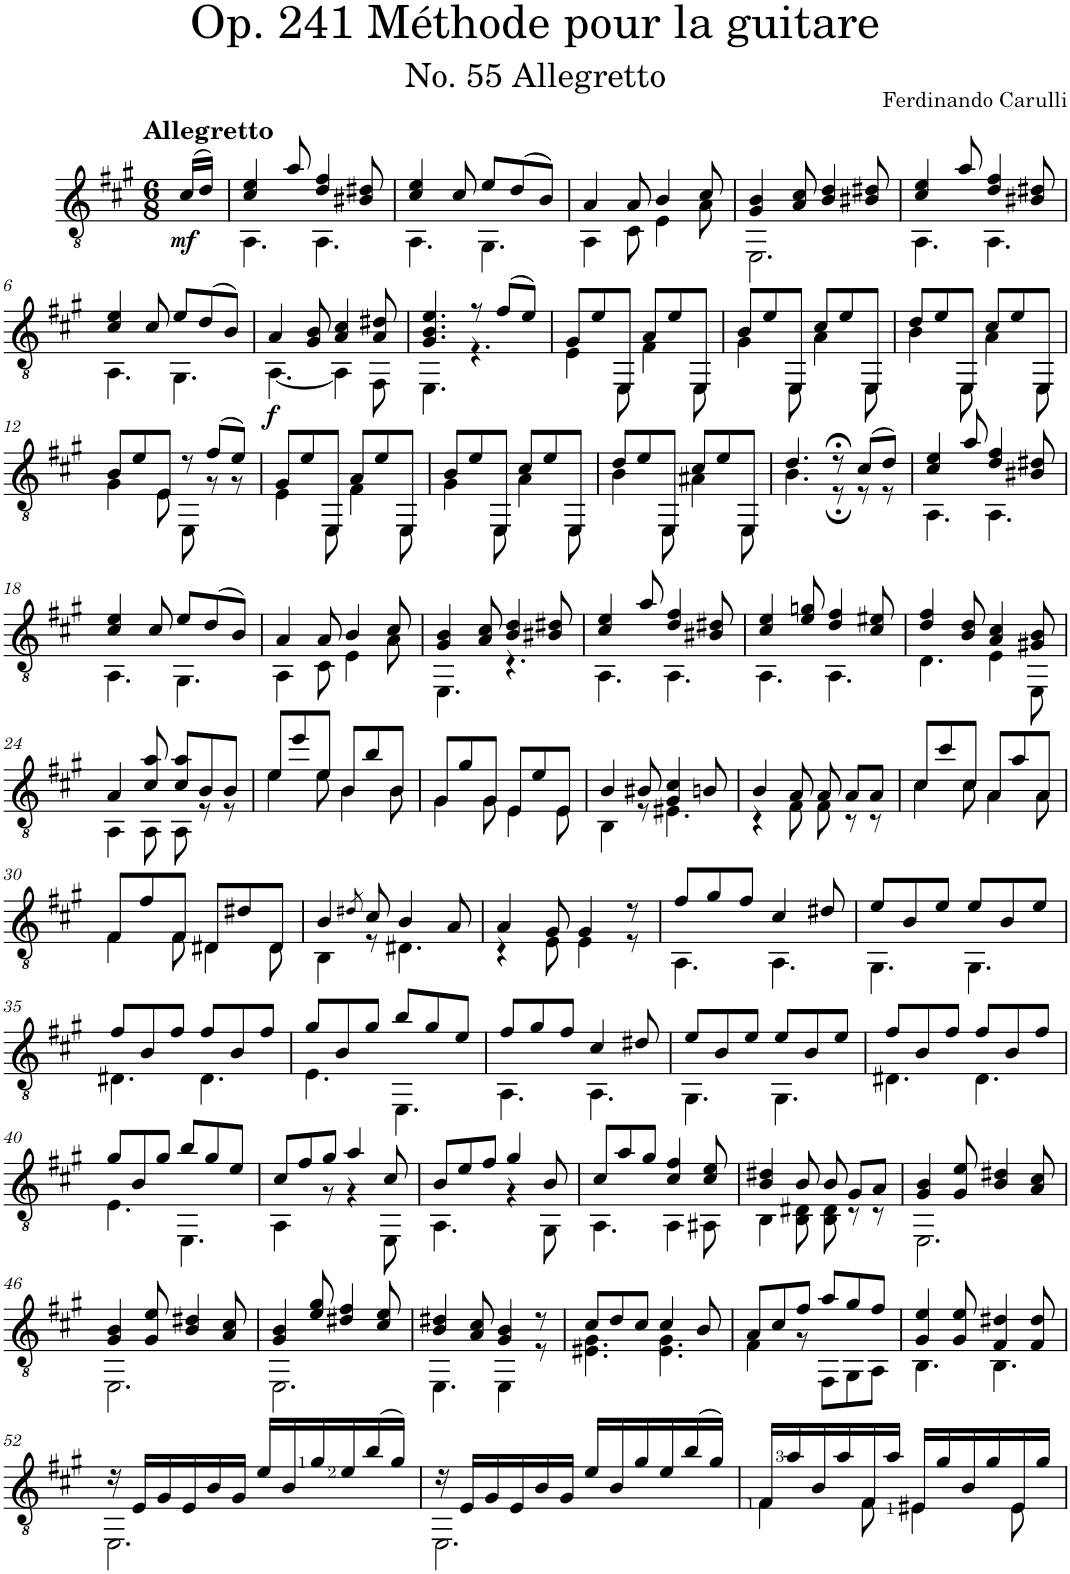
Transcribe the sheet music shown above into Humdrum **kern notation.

**kern	**dynam
*part1	*part1
*staff1	*staff1
*I"Classical Guitar	*
*I'Guit.	*
*clefGv2	*
*k[f#c#g#]	*
*A:	*
*M6/8	*
=	=
!LO:TX:a:B:t=Allegretto	!
!	!LO:DY:b
(>16c#/LL	mf
16d/JJ)	.
=1	=1
*^	*
4c#/ 4e/	4.AA\	.
8a/	.	.
4d/ 4f#/	4.AA\	.
8B#X/ 8d#X/	.	.
=2	=2	=2
4c#/ 4e/	4.AA\	.
8c#/	.	.
8e/L	4.GG#\	.
(>8d/	.	.
8B/J)	.	.
=3	=3	=3
4A/	4AA\	.
8A/	8C#\	.
4B/	4E\	.
8c#/	8A\	.
=4	=4	=4
4G#/ 4B/	2.EE\	.
8A/ 8c#/	.	.
4B/ 4d/	.	.
8B#X/ 8d#X/	.	.
=5	=5	=5
4c#/ 4e/	4.AA\	.
8a/	.	.
4d/ 4f#/	4.AA\	.
8B#X/ 8d#X/	.	.
!!LO:LB:g=z	!!
=6	=6	=6
4c#/ 4e/	4.AA\	.
8c#/	.	.
8e/L	4.GG#\	.
(>8d/	.	.
8B/J)	.	.
=7	=7	=7
!	!	!LO:DY:b
4A/	[<4.AA\	f
8G#/ 8B/	.	.
4A/ 4c#/	4AA\]	.
8A/ 8d#X/	8FF#\	.
=8	=8	=8
4.G#/ 4.B/ 4.e/	4.EE\	.
8r	4.r	.
(>8f#/L	.	.
8e/J)	.	.
=9	=9	=9
8G#/L	4E\	.
8e/	.	.
8EE/J	8EE\	.
8A/L	4F#\	.
8e/	.	.
8EE/J	8EE\	.
=10	=10	=10
8B/L	4G#\	.
8e/	.	.
8EE/J	8EE\	.
8c#/L	4A\	.
8e/	.	.
8EE/J	8EE\	.
=11	=11	=11
8d/L	4B\	.
8e/	.	.
8EE/J	8EE\	.
8c#/L	4A\	.
8e/	.	.
8EE/J	8EE\	.
!!LO:LB:g=z	!!
=12	=12	=12
8B/L	4G#\	.
8e/	.	.
8E/J	8E\	.
8r	8EE\	.
(>8f#/L	8r	.
8e/J)	8r	.
=13	=13	=13
8G#/L	4E\	.
8e/	.	.
8EE/J	8EE\	.
8A/L	4F#\	.
8e/	.	.
8EE/J	8EE\	.
=14	=14	=14
8B/L	4G#\	.
8e/	.	.
8EE/J	8EE\	.
8c#/L	4A\	.
8e/	.	.
8EE/J	8EE\	.
=15	=15	=15
8d/L	4B\	.
8e/	.	.
8EE/J	8EE\	.
8c#/L	4A#X\	.
8e/	.	.
8EE/J	8EE\	.
=16	=16	=16
4.d/	4.B\	.
8r;<	8r;	.
(>8c#/L	8r	.
8d/J)	8r	.
=17	=17	=17
4c#/ 4e/	4.AA\	.
8a/	.	.
4d/ 4f#/	4.AA\	.
8B#X/ 8d#X/	.	.
!!LO:LB:g=z	!!
=18	=18	=18
4c#/ 4e/	4.AA\	.
8c#/	.	.
8e/L	4.GG#\	.
(>8d/	.	.
8B/J)	.	.
=19	=19	=19
4A/	4AA\	.
8A/	8C#\	.
4B/	4E\	.
8c#/	8A\	.
=20	=20	=20
4G#/ 4B/	4.EE\	.
8A/ 8c#/	.	.
4B/ 4d/	4.r	.
8B#X/ 8d#X/	.	.
=21	=21	=21
4c#/ 4e/	4.AA\	.
8a/	.	.
4d/ 4f#/	4.AA\	.
8B#X/ 8d#X/	.	.
=22	=22	=22
4c#/ 4e/	4.AA\	.
8e/ 8gn/	.	.
4d/ 4f#/	4.AA\	.
8c#/ 8e#X/	.	.
=23	=23	=23
4d/ 4f#/	4.D\	.
8B/ 8d/	.	.
4A/ 4c#/	4E\	.
8G#X/ 8B/	8EE\	.
!!LO:LB:g=z	!!
=24	=24	=24
4A/	4AA\	.
8c#/ 8a/	8AA\	.
8c#/ 8a/L	8AA\	.
8B/	8r	.
8B/J	8r	.
=25	=25	=25
8e/L	4e\	.
8ee/	.	.
8e/J	8e\	.
8B/L	4B\	.
8b/	.	.
8B/J	8B\	.
=26	=26	=26
8G#/L	4G#\	.
8g#/	.	.
8G#/J	8G#\	.
8E/L	4E\	.
8e/	.	.
8E/J	8E\	.
=27	=27	=27
4B/	4BB\	.
8B#X/	8r	.
4G#/ 4c#/	4.E#X\	.
8Bn/	.	.
=28	=28	=28
4B/	4r	.
8A/	8F#\	.
8A/	8F#\	.
8A/L	8r	.
8A/J	8r	.
=29	=29	=29
8c#/L	4c#\	.
8cc#/	.	.
8c#/J	8c#\	.
8A/L	4A\	.
8a/	.	.
8A/J	8A\	.
!!LO:LB:g=z	!!
=30	=30	=30
8F#/L	4F#\	.
8f#/	.	.
8F#/J	8F#\	.
8D#X/L	4D#\	.
8d#X/	.	.
8D#/J	8D#\	.
=31	=31	=31
4B/	4BB\	.
8qd#X/	.	.
8c#/	8r	.
4B/	4.D#X\	.
8A/	.	.
=32	=32	=32
4A/	4r	.
8G#/	8E\	.
4G#/	4E\	.
8r	8r	.
=33	=33	=33
8f#/L	4.AA\	.
8g#/	.	.
8f#/J	.	.
4c#/	4.AA\	.
8d#X/	.	.
=34	=34	=34
8e/L	4.GG#\	.
8B/	.	.
8e/J	.	.
8e/L	4.GG#\	.
8B/	.	.
8e/J	.	.
!!LO:LB:g=z	!!
=35	=35	=35
8f#/L	4.D#X\	.
8B/	.	.
8f#/J	.	.
8f#/L	4.D#\	.
8B/	.	.
8f#/J	.	.
=36	=36	=36
8g#/L	4.E\	.
8B/	.	.
8g#/J	.	.
8b/L	4.EE\	.
8g#/	.	.
8e/J	.	.
=37	=37	=37
8f#/L	4.AA\	.
8g#/	.	.
8f#/J	.	.
4c#/	4.AA\	.
8d#X/	.	.
=38	=38	=38
8e/L	4.GG#\	.
8B/	.	.
8e/J	.	.
8e/L	4.GG#\	.
8B/	.	.
8e/J	.	.
=39	=39	=39
8f#/L	4.D#X\	.
8B/	.	.
8f#/J	.	.
8f#/L	4.D#\	.
8B/	.	.
8f#/J	.	.
!!LO:LB:g=z	!!
=40	=40	=40
8g#/L	4.E\	.
8B/	.	.
8g#/J	.	.
8b/L	4.EE\	.
8g#/	.	.
8e/J	.	.
=41	=41	=41
8c#/L	4AA\	.
8f#/	.	.
8g#/J	8r	.
4a/	4r	.
8c#/	8EE\	.
=42	=42	=42
8B/L	4.AA\	.
8e/	.	.
8f#/J	.	.
4g#/	4r	.
8B/	8GG#\	.
=43	=43	=43
8c#/L	4.AA\	.
8a/	.	.
8g#/J	.	.
4c#/ 4f#/	4AA\	.
8c#/ 8e/	8AA#X\	.
=44	=44	=44
4B/ 4d#X/	4BB\	.
8B/	8BB\ 8D#X\	.
8B/	8BB\ 8D#\	.
8G#/L	8r	.
8A/J	8r	.
=45	=45	=45
4G#/ 4B/	2.EE\	.
8G#/ 8e/	.	.
4B/ 4d#X/	.	.
8A/ 8c#/	.	.
!!LO:LB:g=z	!!
=46	=46	=46
4G#/ 4B/	2.EE\	.
8G#/ 8e/	.	.
4B/ 4d#X/	.	.
8A/ 8c#/	.	.
=47	=47	=47
4G#/ 4B/	2.EE\	.
8e/ 8g#/	.	.
4d#X/ 4f#/	.	.
8c#/ 8e/	.	.
=48	=48	=48
4B/ 4d#X/	4.EE\	.
8A/ 8c#/	.	.
4G#/ 4B/	4EE\	.
8r	8r	.
=49	=49	=49
8c#/L	4.E#X\ 4.G#\	.
8d/	.	.
8c#/J	.	.
4c#/	4.E#\ 4.G#\	.
8B/	.	.
=50	=50	=50
8A/L	4F#\	.
8c#/	.	.
8f#/J	8r	.
8a/L	8FF#\L	.
8g#/	8GG#\	.
8f#/J	8AA\J	.
=51	=51	=51
4G#/ 4e/	4.BB\	.
8G#/ 8e/	.	.
4F#/ 4d#X/	4.BB\	.
8F#/ 8d#/	.	.
!!LO:LB:g=z	!!
=52	=52	=52
16r	2.EE\	.
16E/LL	.	.
16G#/	.	.
16E/	.	.
16B/	.	.
16G#/JJ	.	.
16e/LL	.	.
16B/	.	.
16g#/	.	.
16e/	.	.
(>16b/	.	.
16g#/JJ)	.	.
=53	=53	=53
16r	2.EE\	.
16E/LL	.	.
16G#/	.	.
16E/	.	.
16B/	.	.
16G#/JJ	.	.
16e/LL	.	.
16B/	.	.
16g#/	.	.
16e/	.	.
(>16b/	.	.
16g#/JJ)	.	.
=54	=54	=54
16F#/LL	4F#\	.
16a/	.	.
16B/	.	.
16a/	.	.
16F#/	8F#\	.
16a/JJ	.	.
16E#X/LL	4E#\	.
16g#/	.	.
16B/	.	.
16g#/	.	.
16E#/	8E#\	.
16g#/JJ	.	.
*v	*v	*
=	=
*-	*-
